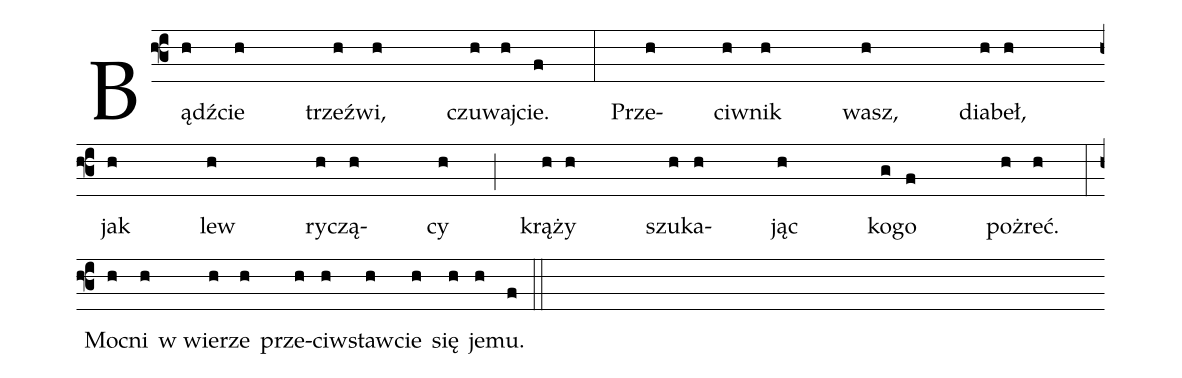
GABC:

%%
(f3)Bądź(h)cie(h) trzeź(h)wi,(h) czu(h)waj(h)cie.(f) (:) Prze(h)ciw(h)nik(h) wasz,(h) dia(h)beł,(h) (z)
jak(h) lew(h) ry(h)czą(h)cy(h) (;) krą(h)ży(h) szu(h)ka(h)jąc(h) ko(g)go(f) po(h)żreć.(h) (:) (z)
Moc(h)ni(h) w wie(h)rze(h) prze(h)ciw(h)staw(h)cie(h) się(h) je(h)mu.(f) (::) (Z)
